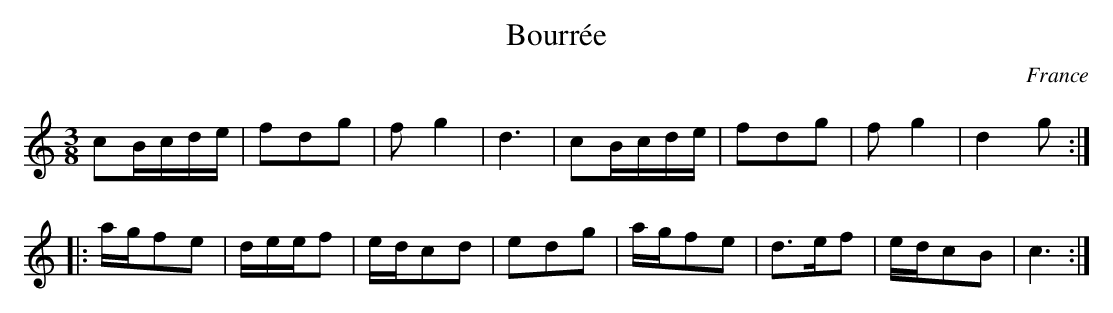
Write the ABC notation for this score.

X:1
T:Bourr\'ee
M:3/8
O:France
K:C
c2Bcde| f2d2g2| f2g4| d6|\
c2Bcde| f2d2g2| f2g4| d4g2:|
|: agf2e2| deef2| edc2d2| e2d2g2|\
agf2e2| d3ef2| edc2B2| c6:|
